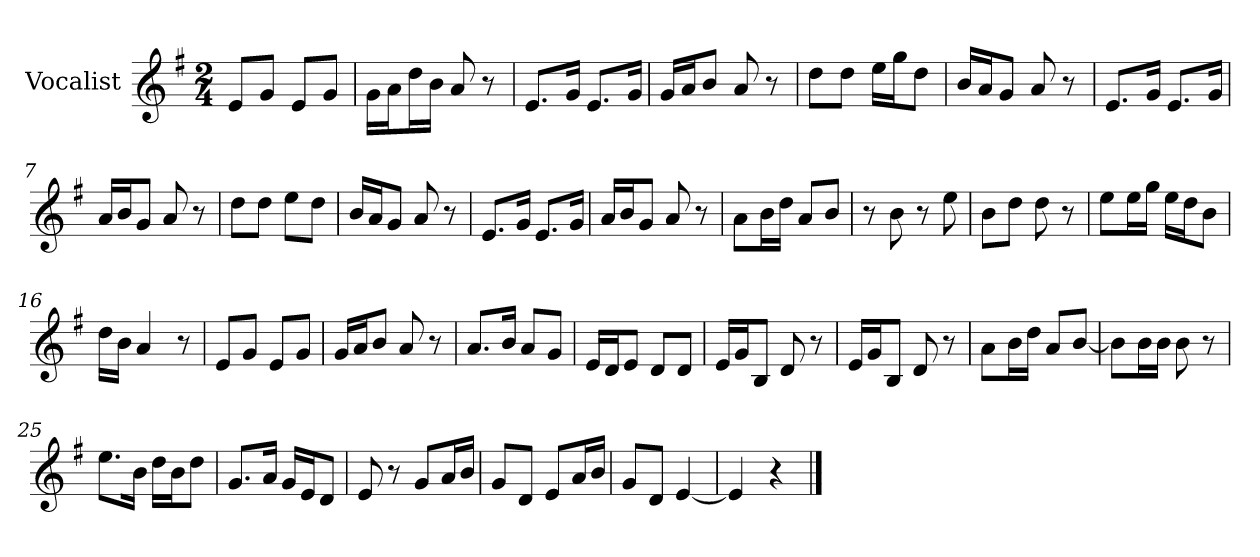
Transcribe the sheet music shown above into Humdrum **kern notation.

**kern
*part1
*staff1
*I"Vocalist
*k[f#]
*G:
*M2/4
=
8eL
8gJ
8eL
8gJ
=1
16gLL
16aJ
16ddL
16bJJ
8a
8r
=2
8.eL
16gJk
8.eL
16gJk
=3
16gLL
16aJ
8bJ
8a
8r
=4
8ddL
8ddJ
16eeLL
16ggJ
8ddJ
=5
16bLL
16aJ
8gJ
8a
8r
=6
8.eL
16gJk
8.eL
16gJk
=7
16aLL
16bJ
8gJ
8a
8r
=8
8ddL
8ddJ
8eeL
8ddJ
=9
16bLL
16aJ
8gJ
8a
8r
=10
8.eL
16gJk
8.eL
16gJk
=11
16aLL
16bJ
8gJ
8a
8r
=12
8aL
16bL
16ddJJ
8aL
8bJ
=13
8r
8b
8r
8ee
=14
8bL
8ddJ
8dd
8r
=15
8eeL
16eeL
16ggJJ
16eeLL
16ddJ
8bJ
=16
16ddLL
16bJJ
4a
8r
=17
8eL
8gJ
8eL
8gJ
=18
16gLL
16aJ
8bJ
8a
8r
=19
8.aL
16bJk
8aL
8gJ
=20
16eLL
16dJ
8eJ
8dL
8dJ
=21
16eLL
16gJ
8BJ
8d
8r
=22
16eLL
16gJ
8BJ
8d
8r
=23
8aL
16bL
16ddJJ
8aL
[8bJ
=24
8bL]
16bL
16bJJ
8b
8r
=25
8.eeL
16bJk
16ddLL
16bJ
8ddJ
=26
8.gL
16aJk
16gLL
16eJ
8dJ
=27
8e
8r
8gL
16aL
16bJJ
=28
8gL
8dJ
8eL
16aL
16bJJ
=29
8gL
8dJ
[4e
=30
4e]
4r
==
*-
